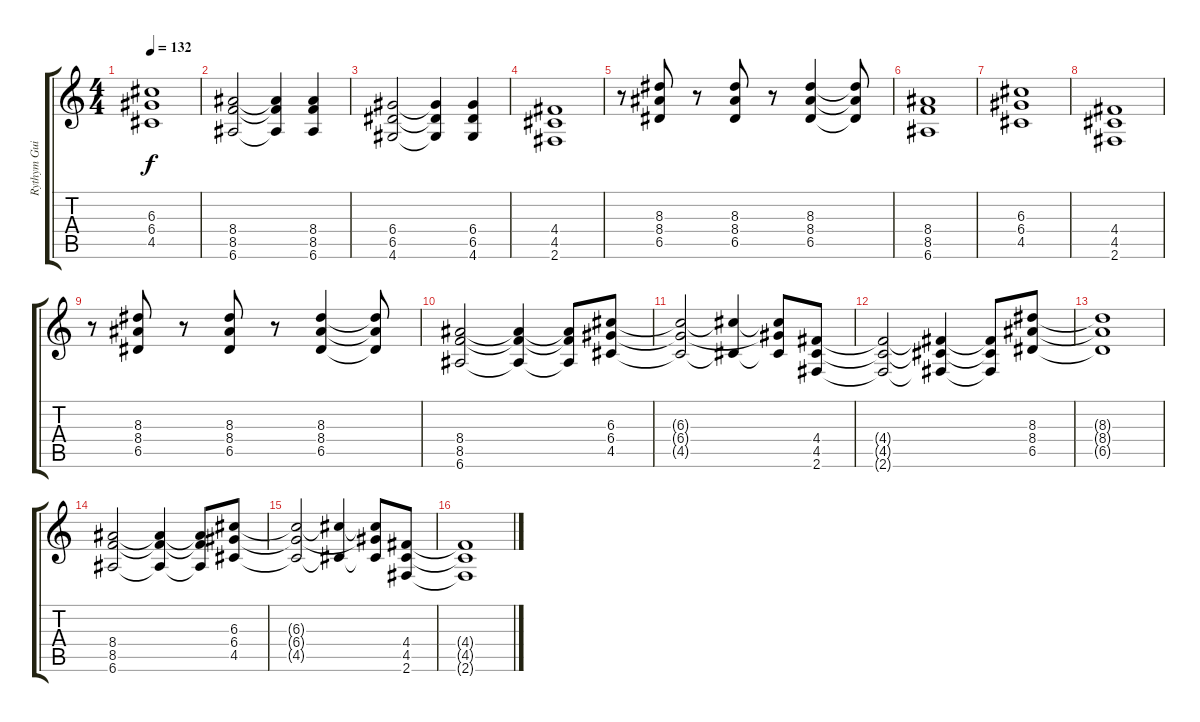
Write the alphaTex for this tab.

\track ("Rythym Guitar" "Rythym Gui") {instrument overdrivenguitar}
\staff {score tabs}
\tuning (E4 B3 G3 D3 A2 E2) {hide}
\ts (4 4)
\tempo 132
\clef g2
\ks c
(6.3 6.4 4.5).1{dy f} |
(8.4 8.5 6.6).2 (8.4{t} 8.5{t} 6.6{t}).4 (8.4 8.5 6.6).4 |
(6.4 6.5 4.6).2 (6.4{t} 6.5{t} 4.6{t}).4 (6.4 6.5 4.6).4 |
(4.4 4.5 2.6).1 |
r.8 (8.3 8.4 6.5).8 r.8 (8.3 8.4 6.5).8 r.8 (8.3 8.4 6.5).4 (8.3{t} 8.4{t} 6.5{t}).8 |
(8.4 8.5 6.6).1 |
(6.3 6.4 4.5).1 |
(4.4 4.5 2.6).1 |
r.8 (8.3 8.4 6.5).8 r.8 (8.3 8.4 6.5).8 r.8 (8.3 8.4 6.5).4 (8.3{t} 8.4{t} 6.5{t}).8 |
(8.4 8.5 6.6).2 (8.4{t} 8.5{t} 6.6{t}).4 (8.4{t} 8.5{t} 6.6{t}).8 (6.3 6.4 4.5).8 |
(6.3{t} 6.4{t} 4.5{t}).2 (6.3{t} 4.5{t}).4 (6.3{t} 6.4{t} 4.5{t}).8 (4.4 4.5 2.6).8 |
(4.4{t} 4.5{t} 2.6{t}).2 (4.4{t} 4.5{t} 2.6{t}).4 (4.4{t} 4.5{t} 2.6{t}).8 (8.3 8.4 6.5).8 |
(8.3{t} 8.4{t} 6.5{t}).1 |
(8.4 8.5 6.6).2 (8.4{t} 8.5{t} 6.6{t}).4 (8.4{t} 8.5{t} 6.6{t}).8 (6.3 6.4 4.5).8 |
(6.3{t} 6.4{t} 4.5{t}).2 (6.3{t} 4.5{t}).4 (6.3{t} 6.4{t} 4.5{t}).8 (4.4 4.5 2.6).8 |
(4.4{t} 4.5{t} 2.6{t}).1
